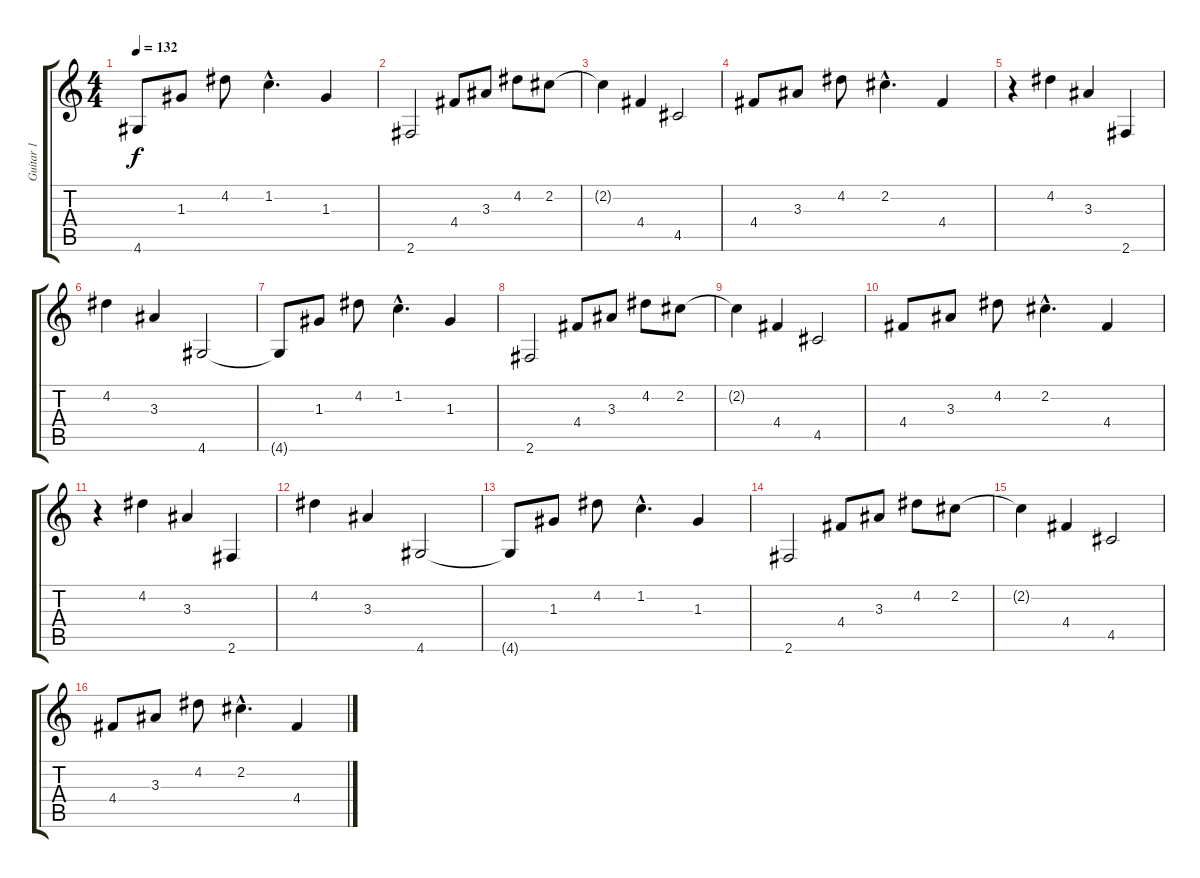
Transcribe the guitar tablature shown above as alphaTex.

\track ("Guitar 1" "Guitar 1") {instrument electricguitarjazz}
\staff {score tabs}
\tuning (E4 B3 G3 D3 A2 E2) {hide}
\ts (4 4)
\tempo 132
\clef g2
\ks c
4.6{t}.8{dy f} 1.3.8 4.2.8 1.2{hac}.4{d} 1.3.4 |
2.6.2 4.4.8 3.3.8 4.2.8 2.2.8 |
2.2{t}.4 4.4.4 4.5.2 |
4.4.8 3.3.8 4.2.8 2.2{hac}.4{d} 4.4.4 |
r.4 4.2.4 3.3.4 2.6.4 |
4.2.4 3.3.4 4.6.2 |
4.6{t}.8 1.3.8 4.2.8 1.2{hac}.4{d} 1.3.4 |
2.6.2 4.4.8 3.3.8 4.2.8 2.2.8 |
2.2{t}.4 4.4.4 4.5.2 |
4.4.8 3.3.8 4.2.8 2.2{hac}.4{d} 4.4.4 |
r.4 4.2.4 3.3.4 2.6.4 |
4.2.4 3.3.4 4.6.2 |
4.6{t}.8 1.3.8 4.2.8 1.2{hac}.4{d} 1.3.4 |
2.6.2 4.4.8 3.3.8 4.2.8 2.2.8 |
2.2{t}.4 4.4.4 4.5.2 |
4.4.8 3.3.8 4.2.8 2.2{hac}.4{d} 4.4.4
